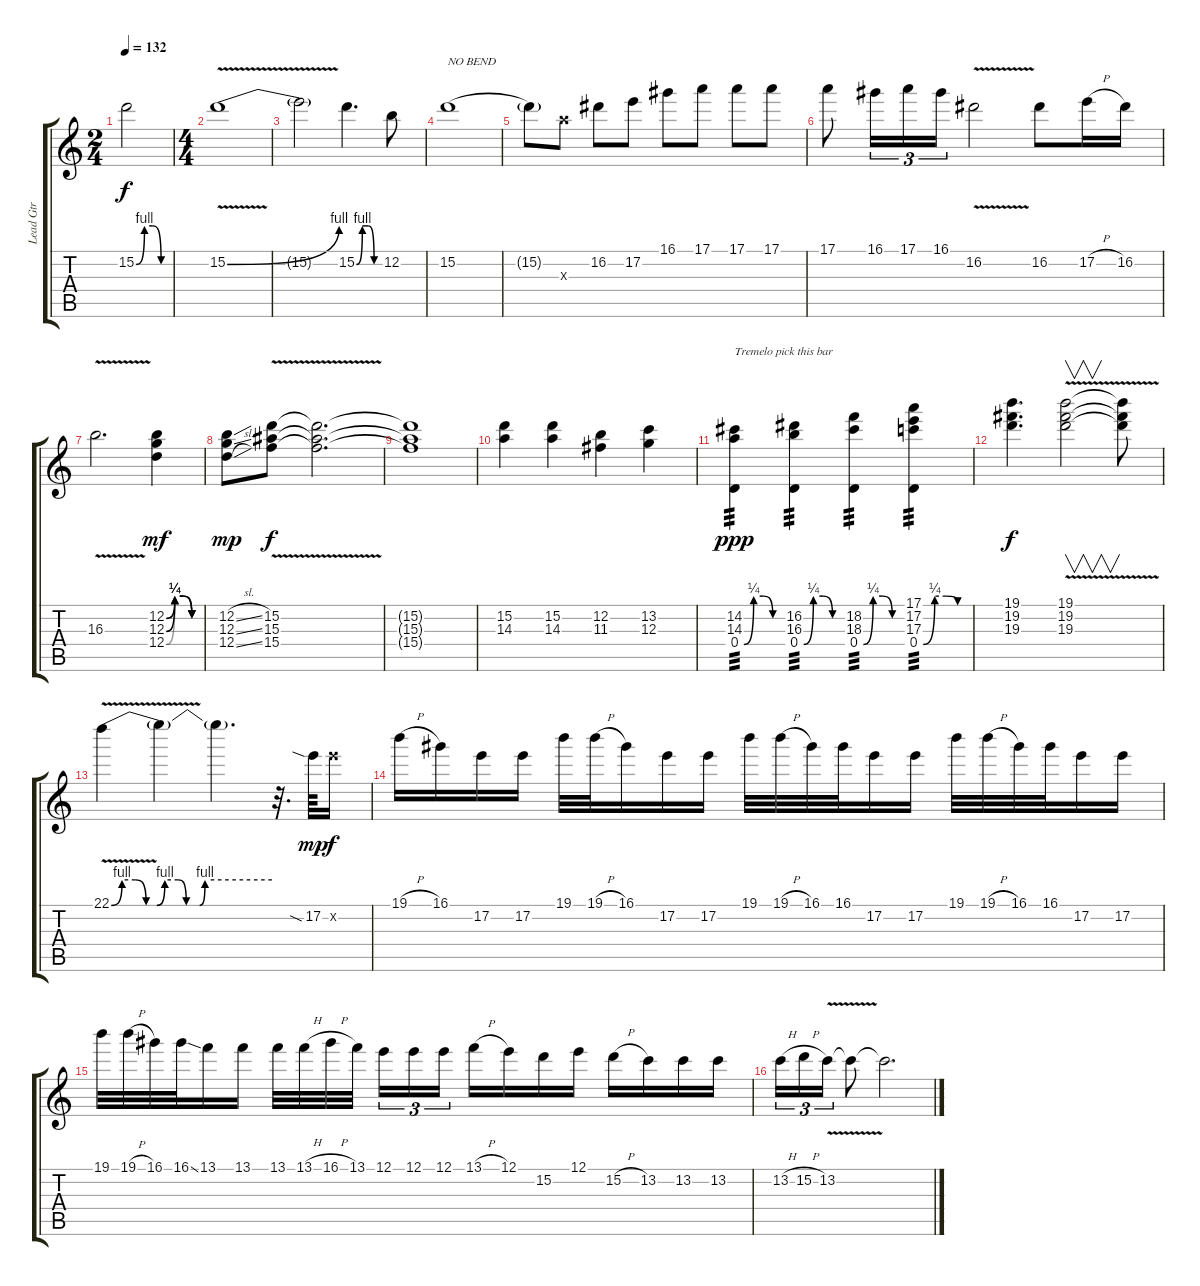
\track ("Lead Gtr" "Lead Gtr") {instrument distortionguitar}
\staff {score tabs}
\tuning (E4 B3 G3 D3 A2 E2) {hide}
\ts (2 4)
\tempo 132
\clef g2
\ks c
15.2{be (custom 0 0 15 4 30 4 45 0 60 0)}.2{dy f} |
\ts (4 4)
15.2{be (bend 0 0 60 4) v}.1 |
15.2{t}.2 15.2{be (custom 0 0 15 4 30 4 45 0 60 0)}.4{d} 12.2.8 |
15.2{be (hold 0 0 60 0)}.1{txt "NO BEND"} |
15.2{t}.8 14.3{x}.8 16.2.8 17.2.8 16.1.8 17.1.8 17.1.8 17.1.8 |
17.1.8 16.1.16{tu (3 2)} 17.1.16{tu (3 2)} 16.1.16{tu (3 2)} 16.2{v}.2 16.2.8 17.2{h}.16 16.2.16 |
16.3{v}.2{d} (12.2{be (custom 0 0 15 1 30 1 45 0 60 0)} 12.3{be (custom 0 0 15 1 30 1 45 0 60 0)} 12.4{be (custom 0 0 15 1 30 1 45 0 60 0)}).4{dy mf} |
(12.2{sl} 12.3{sl} 12.4{sl}).8{dy mp} (15.2{v} 15.3{v} 15.4{v}).8{dy f} (15.2{t} 15.3{t} 15.4{t}).2{d} |
(15.2{t} 15.3{t} 15.4{t}).1 |
(15.2 14.3).4 (15.2 14.3).4 (12.2 11.3).4 (13.2 12.3).4 |
(14.2 14.3 0.4{be (custom 0 0 15 1 30 1 45 0 60 0)}).4{txt "Tremelo pick this bar" tp 3 dy ppp} (16.2 16.3 0.4{be (custom 0 0 15 1 30 1 45 0 60 0)}).4{tp 3} (18.2 18.3 0.4{be (custom 0 0 15 1 30 1 45 0 60 0)}).4{tp 3} (17.1 17.2 17.3 0.4{be (custom 0 0 15 1 30 1 45 0 60 0)}).4{tp 3} |
(19.1 19.2 19.3).4{d dy f} (19.1{v} 19.2{v} 19.3{v}).2{v} (19.1{t} 19.2{t} 19.3{t}).8 |
22.1{be (custom 0 0 4 4 9 4 13 0 17 0 20 4 25 4 28 0 33 0 35 4 60 4) v}.4 22.1{t}.4 22.1{t}.4{d} r.32{d} 17.2{sia}.64{dy mp} 17.2{x}.16{dy f} |
19.1{h}.16 16.1.16 17.2.16 17.2.16 19.1.32 19.1{h}.32 16.1.16 17.2.16 17.2.16 19.1.32 19.1{h}.32 16.1.32 16.1.32 17.2.16 17.2.16 19.1.32 19.1{h}.32 16.1.32 16.1.32 17.2.16 17.2.16 |
19.1.32 19.1{h}.32 16.1.32 16.1{ss}.32 13.1.16 13.1.16 13.1.32 13.1{h}.32 16.1{h}.32 13.1.32{beam splitsecondary} 12.1.16{tu (3 2)} 12.1.16{tu (3 2)} 12.1.16{tu (3 2)} 13.1{h}.16 12.1.16 15.2.16 12.1.16 15.2{h}.16 13.2.16 13.2.16 13.2.16 |
13.2{h}.16{tu (3 2)} 15.2{h}.16{tu (3 2)} 13.2{v}.16{tu (3 2)} 13.2{t}.8 13.2{t}.2{d}
